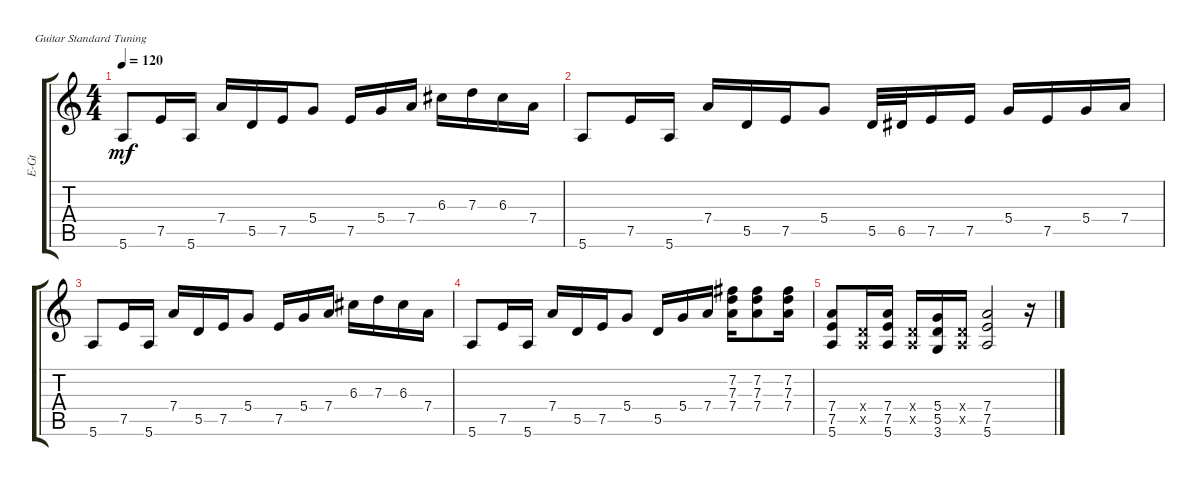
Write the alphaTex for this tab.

\defaultSystemsLayout 4
\bracketExtendMode groupsimilarinstruments
\otherSystemsTrackNameOrientation horizontal
\track ("Electric Guitar" "E-Gt") {instrument distortionguitar}
\staff {score tabs}
\tuning (E4 B3 G3 D3 A2 E2)
\ts (4 4)
\tempo 120
\clef g2
\ks c
5.6.8{dy mf beam Up} 7.5.16{beam Up} 5.6.16{beam Up} 7.4.16{beam Up} 5.5.16{beam Up} 7.5.16{beam Up} 5.4.8{beam Up} 7.5.16{beam Up} 5.4.16{beam Up} 7.4.16{beam Up} 6.3{acc #}.16{beam Down} 7.3.16{beam Down} 6.3{acc #}.16{beam Down} 7.4.16{beam Down} |
5.6.8{beam Up} 7.5.16{beam Up} 5.6.16{beam Up} 7.4.16{beam Up} 5.5.16{beam Up} 7.5.16{beam Up} 5.4.8{beam Up} 5.5.32{beam Up} 6.5{acc #}.32{beam Up} 7.5.16{beam Up} 7.5.16{beam Up} 5.4.16{beam Up} 7.5.16{beam Up} 5.4.16{beam Up} 7.4.16{beam Up} |
5.6.8{beam Up} 7.5.16{beam Up} 5.6.16{beam Up} 7.4.16{beam Up} 5.5.16{beam Up} 7.5.16{beam Up} 5.4.8{beam Up} 7.5.16{beam Up} 5.4.16{beam Up} 7.4.16{beam Up} 6.3{acc #}.16{beam Down} 7.3.16{beam Down} 6.3{acc #}.16{beam Down} 7.4.16{beam Down} |
5.6.8{beam Up} 7.5.16{beam Up} 5.6.16{beam Up} 7.4.16{beam Up} 5.5.16{beam Up} 7.5.16{beam Up} 5.4.8{beam Up} 5.5.16{beam Up} 5.4.16{beam Up} 7.4.16{beam Up} (7.3 7.4 7.2{acc #}).16{beam Down} (7.4 7.2{acc #} 7.3).8{beam Down} (7.4 7.3 7.2{acc #}).16{beam Down} |
(7.5 7.4 5.6).8{beam Up} (0.4{x} 0.5{x}).16{beam Up} (7.4 7.5 5.6).16{beam Up} (0.5{x} 0.4{x}).16{beam Up} (5.4 5.5 3.6).16{beam Up} (0.4{x} 0.5{x}).16{beam Up} (7.5 7.4 5.6).2{beam Up} r.16{beam Up}
